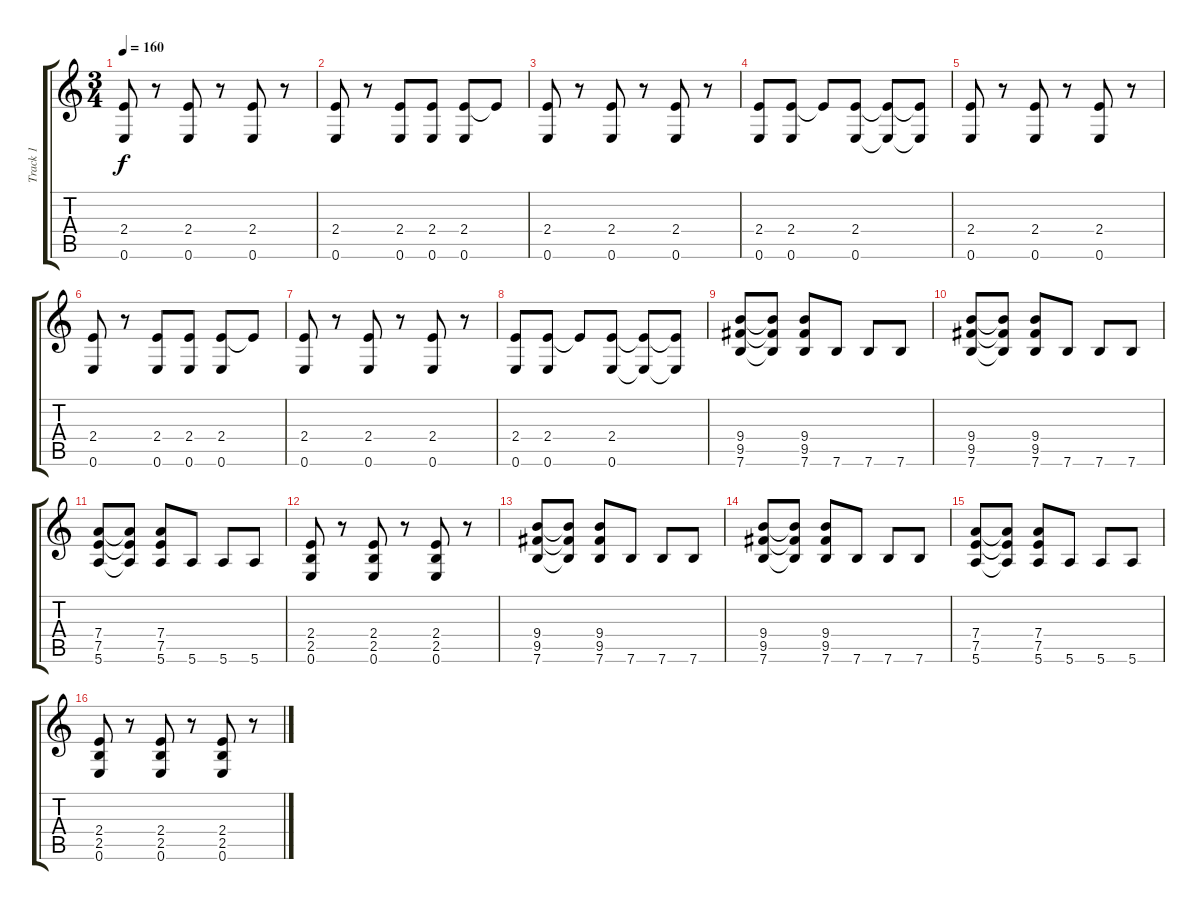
\track ("Track 1" "Track 1") {instrument electricguitarmuted}
\staff {score tabs}
\tuning (E4 B3 G3 D3 A2 E2) {hide}
\ts (3 4)
\tempo 160
\clef g2
\ks c
(2.4 0.6).8{dy f} r.8 (2.4 0.6).8 r.8 (2.4 0.6).8 r.8 |
(2.4 0.6).8 r.8 (2.4 0.6).8 (2.4 0.6).8 (2.4 0.6).8 2.4{t}.8 |
(2.4 0.6).8 r.8 (2.4 0.6).8 r.8 (2.4 0.6).8 r.8 |
(2.4 0.6).8 (2.4 0.6).8 2.4{t}.8 (2.4 0.6).8 (2.4{t} 0.6{t}).8 (2.4{t} 0.6{t}).8 |
(2.4 0.6).8 r.8 (2.4 0.6).8 r.8 (2.4 0.6).8 r.8 |
(2.4 0.6).8 r.8 (2.4 0.6).8 (2.4 0.6).8 (2.4 0.6).8 2.4{t}.8 |
(2.4 0.6).8 r.8 (2.4 0.6).8 r.8 (2.4 0.6).8 r.8 |
(2.4 0.6).8 (2.4 0.6).8 2.4{t}.8 (2.4 0.6).8 (2.4{t} 0.6{t}).8 (2.4{t} 0.6{t}).8 |
(9.4 9.5 7.6).8 (9.4{t} 9.5{t} 7.6{t}).8 (9.4 9.5 7.6).8 7.6.8{instrument guitarharmonics} 7.6.8 7.6.8 |
(9.4 9.5 7.6).8{instrument distortionguitar} (9.4{t} 9.5{t} 7.6{t}).8 (9.4 9.5 7.6).8 7.6.8{instrument guitarharmonics} 7.6.8 7.6.8 |
(7.4 7.5 5.6).8{instrument distortionguitar} (7.4{t} 7.5{t} 5.6{t}).8 (7.4 7.5 5.6).8 5.6.8{instrument guitarharmonics} 5.6.8 5.6.8 |
(2.4 2.5 0.6).8{instrument distortionguitar} r.8 (2.4 2.5 0.6).8 r.8 (2.4 2.5 0.6).8 r.8 |
(9.4 9.5 7.6).8 (9.4{t} 9.5{t} 7.6{t}).8 (9.4 9.5 7.6).8 7.6.8{instrument guitarharmonics} 7.6.8 7.6.8 |
(9.4 9.5 7.6).8{instrument distortionguitar} (9.4{t} 9.5{t} 7.6{t}).8 (9.4 9.5 7.6).8 7.6.8{instrument guitarharmonics} 7.6.8 7.6.8 |
(7.4 7.5 5.6).8{instrument distortionguitar} (7.4{t} 7.5{t} 5.6{t}).8 (7.4 7.5 5.6).8 5.6.8{instrument guitarharmonics} 5.6.8 5.6.8 |
(2.4 2.5 0.6).8{instrument distortionguitar} r.8 (2.4 2.5 0.6).8 r.8 (2.4 2.5 0.6).8 r.8
